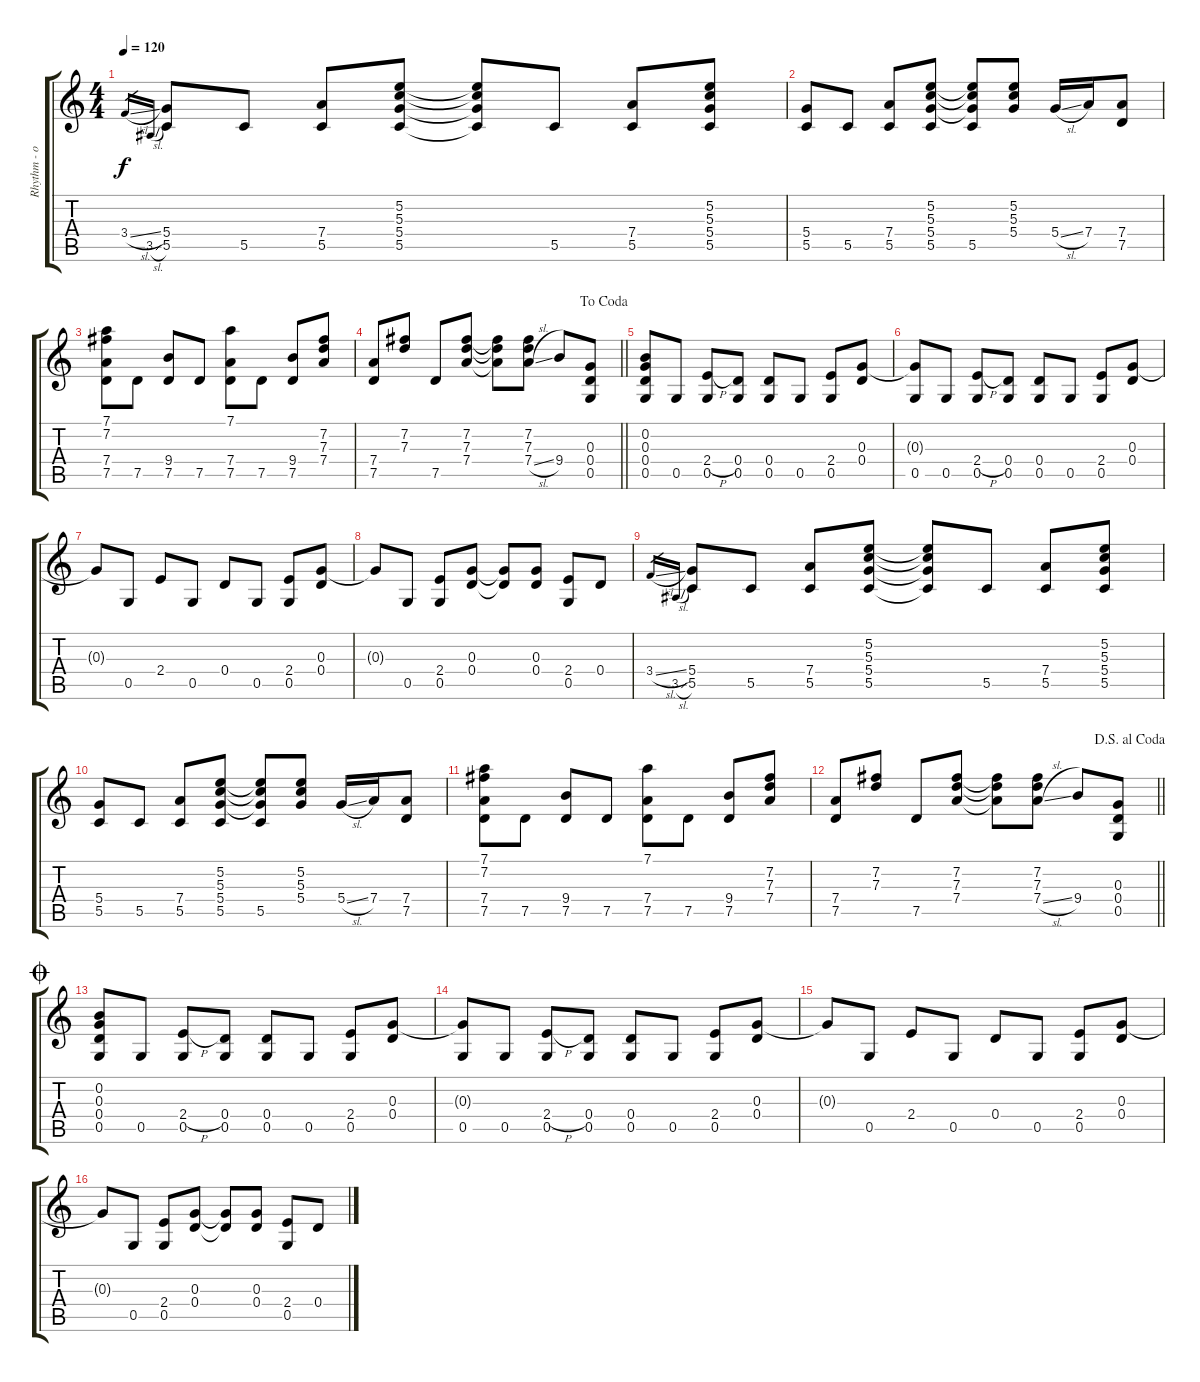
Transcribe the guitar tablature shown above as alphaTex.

\track ("Rhythm - open G Tuing - w/dist" "Rhythm - o") {instrument distortionguitar}
\staff {score tabs}
\tuning (D4 B3 G3 D3 G2 D2) {hide}
\ts (4 4)
\tempo 120
\clef g2
\ks c
3.4{sl}.16{gr dy f} 3.5{sl}.16{gr} (5.4 5.5).8 5.5.8 (7.4 5.5).8 (5.2 5.3 5.4 5.5).8 (5.2{t} 5.3{t} 5.4{t} 5.5{t}).8 5.5.8 (7.4 5.5).8 (5.2 5.3 5.4 5.5).8 |
(5.4 5.5).8 5.5.8 (7.4 5.5).8 (5.2 5.3 5.4 5.5).8 (5.2{t} 5.3{t} 5.4{t} 5.5).8 (5.2 5.3 5.4).8 5.4{sl}.16 7.4.16 (7.4 7.5).8 |
(7.1 7.2 7.4 7.5).8 7.5.8 (9.4 7.5).8 7.5.8 (7.1 7.4 7.5).8 7.5.8 (9.4 7.5).8 (7.2 7.3 7.4).8 |
\jump dacoda
\barLineRight lightlight
(7.4 7.5).8 (7.2 7.3).8 7.5.8 (7.2 7.3 7.4).8 (7.2{t} 7.3{t} 7.4{t}).8 (7.2 7.3 7.4{sl}).8 9.4.8 (0.3 0.4 0.5).8 |
(0.2 0.3 0.4 0.5).8 0.5.8 (2.4{h} 0.5).8 (0.4 0.5).8 (0.4 0.5).8 0.5.8 (2.4 0.5).8 (0.3 0.4).8 |
(0.3{t} 0.5).8 0.5.8 (2.4{h} 0.5).8 (0.4 0.5).8 (0.4 0.5).8 0.5.8 (2.4 0.5).8 (0.3 0.4).8 |
0.3{t}.8 0.5.8 2.4.8 0.5.8 0.4.8 0.5.8 (2.4 0.5).8 (0.3 0.4).8 |
0.3{t}.8 0.5.8 (2.4 0.5).8 (0.3 0.4).8 (0.3{t} 0.4{t}).8 (0.3 0.4).8 (2.4 0.5).8 0.4.8 |
3.4{sl}.16{gr} 3.5{sl}.16{gr} (5.4 5.5).8 5.5.8 (7.4 5.5).8 (5.2 5.3 5.4 5.5).8 (5.2{t} 5.3{t} 5.4{t} 5.5{t}).8 5.5.8 (7.4 5.5).8 (5.2 5.3 5.4 5.5).8 |
(5.4 5.5).8 5.5.8 (7.4 5.5).8 (5.2 5.3 5.4 5.5).8 (5.2{t} 5.3{t} 5.4{t} 5.5).8 (5.2 5.3 5.4).8 5.4{sl}.16 7.4.16 (7.4 7.5).8 |
(7.1 7.2 7.4 7.5).8 7.5.8 (9.4 7.5).8 7.5.8 (7.1 7.4 7.5).8 7.5.8 (9.4 7.5).8 (7.2 7.3 7.4).8 |
\jump dalsegnoalcoda
\barLineRight lightlight
(7.4 7.5).8 (7.2 7.3).8 7.5.8 (7.2 7.3 7.4).8 (7.2{t} 7.3{t} 7.4{t}).8 (7.2 7.3 7.4{sl}).8 9.4.8 (0.3 0.4 0.5).8 |
\jump coda
(0.2 0.3 0.4 0.5).8 0.5.8 (2.4{h} 0.5).8 (0.4 0.5).8 (0.4 0.5).8 0.5.8 (2.4 0.5).8 (0.3 0.4).8 |
(0.3{t} 0.5).8 0.5.8 (2.4{h} 0.5).8 (0.4 0.5).8 (0.4 0.5).8 0.5.8 (2.4 0.5).8 (0.3 0.4).8 |
0.3{t}.8 0.5.8 2.4.8 0.5.8 0.4.8 0.5.8 (2.4 0.5).8 (0.3 0.4).8 |
0.3{t}.8 0.5.8 (2.4 0.5).8 (0.3 0.4).8 (0.3{t} 0.4{t}).8 (0.3 0.4).8 (2.4 0.5).8 0.4.8
